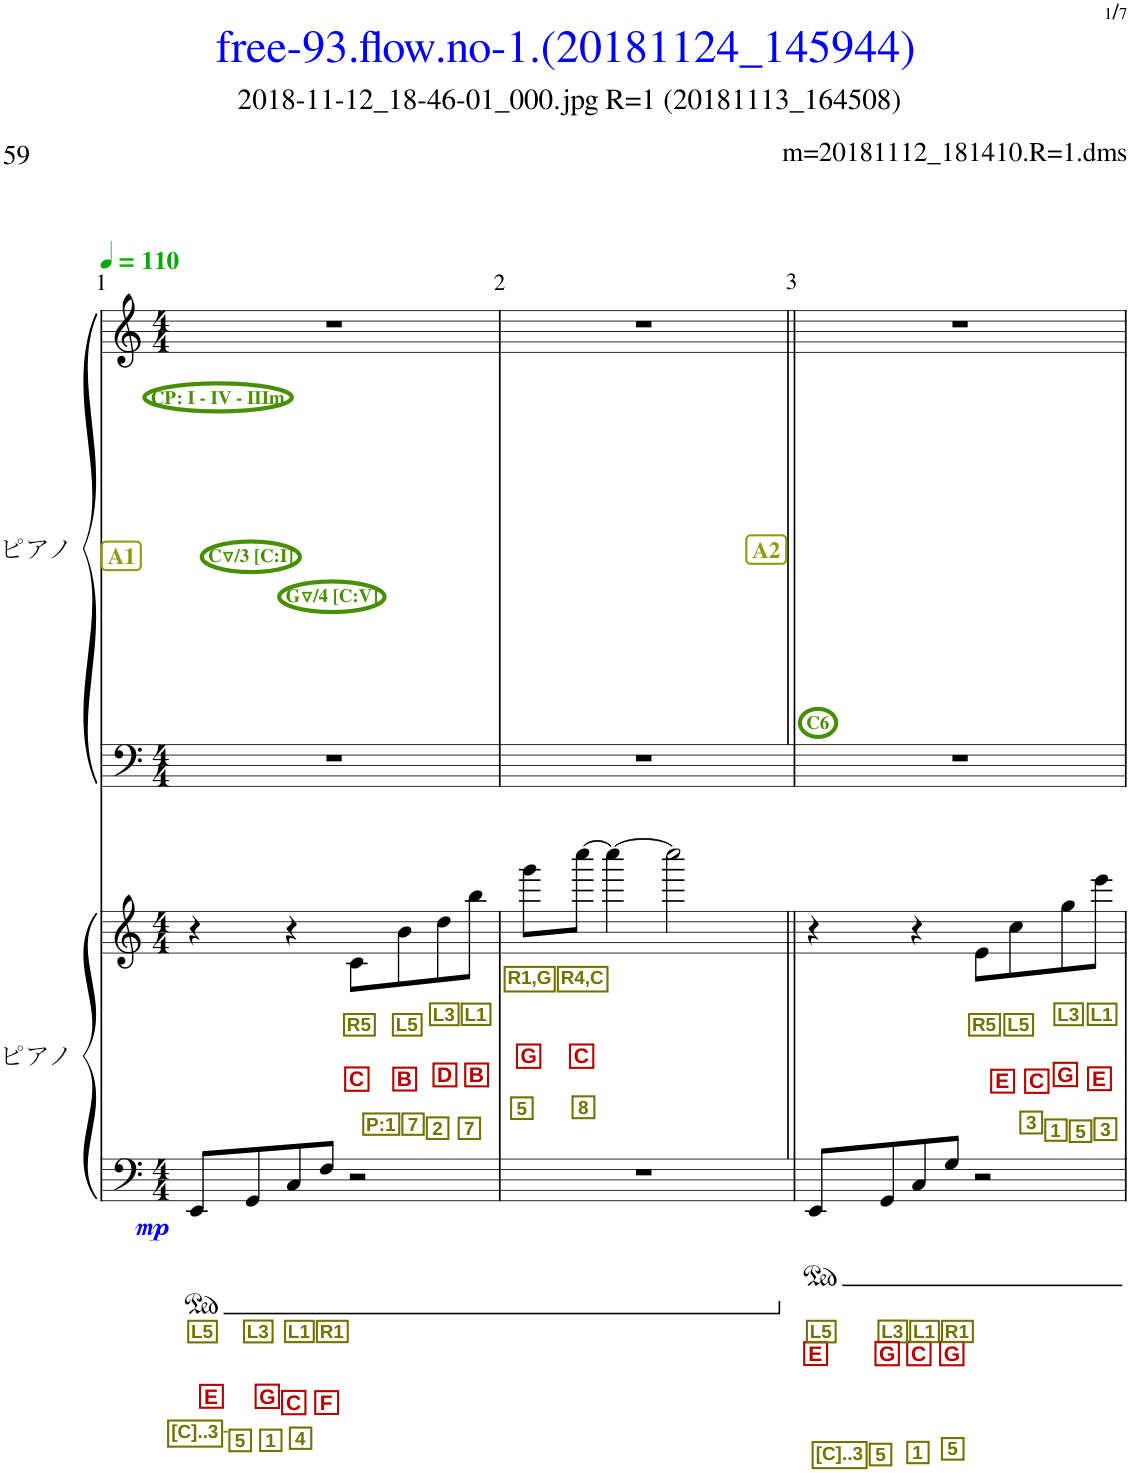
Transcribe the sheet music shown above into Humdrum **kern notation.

**kern	**text	**text	**text	**kern	**text	**text	**text	**dynam	**kern	**kern
*part2	*part2	*part2	*part2	*part2	*part2	*part2	*part2	*part2	*part1	*part1
*staff4	*staff4	*staff4	*staff4	*staff3	*staff3	*staff3	*staff3	*staff3/4	*staff2	*staff1
*I"ピアノ	*	*	*	*	*	*	*	*	*I"ピアノ	*
*clefF4	*	*	*	*clefG2	*	*	*	*	*clefF4	*clefG2
*k[]	*	*	*	*k[]	*	*	*	*	*k[]	*k[]
*M4/4	*	*	*	*M4/4	*	*	*	*	*M4/4	*M4/4
*MM110	*	*	*	*MM110	*	*	*	*	*MM110	*MM110
!!LO:REH:place=s1:b:B:cj:color=#91980E:fs=11:t=A1
=1	=1	=1	=1	=1	=1	=1	=1	=1	=1	=1
!	!	!	!	!	!	!	!	!	!	!LO:TX:b:B:color=#478E00:t=CP&colon; I - IV - IIIm
!	!	!	!	!	!	!	!	!	!	!LO:TX:b:B:color=#478E00:t=C▽/3 [C&colon;I]
!	!LO:LY:b:color=#727200	!LO:LY:b:color=#B30000	!LO:LY:b:color=#727200	!	!	!	!	!LO:DY:b=2	!	!
*	*	*	*	*	*	*	*	*	*	*^
8EE/L	L5	E	[C]..3-	4r	.	.	.	mp	1r	1r	2ryy
!	!LO:LY:b:color=#727200	!LO:LY:b:color=#B30000	!LO:LY:b:color=#727200	!	!	!	!	!	!	!	!
8GG/	L3	G	5	.	.	.	.	.	.	.	.
!	!LO:LY:b:color=#727200	!LO:LY:b:color=#B30000	!LO:LY:b:color=#727200	!	!	!	!	!	!	!	!
8C/	L1	C	1	4r	.	.	.	.	.	.	.
!	!LO:LY:b:color=#727200	!LO:LY:b:color=#B30000	!LO:LY:b:color=#727200	!	!	!	!	!	!	!	!
8F/J	R1	F	4	.	.	.	.	.	.	.	.
!	!	!	!	!	!	!	!	!	!	!	!LO:TX:b:B:color=#478E00:t=G▽/4 [C&colon;V]
!	!	!	!	!	!LO:LY:b:color=#727200	!LO:LY:b:color=#B30000	!LO:LY:b:color=#727200	!	!	!	!
2r	.	.	.	8c\L	R5	C	P:1	.	.	.	2ryy
!	!	!	!	!	!LO:LY:b:color=#727200	!LO:LY:b:color=#B30000	!LO:LY:b:color=#727200	!	!	!	!
.	.	.	.	8b\	L5	B	7	.	.	.	.
!	!	!	!	!	!LO:LY:b:color=#727200	!LO:LY:b:color=#B30000	!LO:LY:b:color=#727200	!	!	!	!
.	.	.	.	8dd\	L3	D	2	.	.	.	.
!	!	!	!	!	!LO:LY:b:color=#727200	!LO:LY:b:color=#B30000	!LO:LY:b:color=#727200	!	!	!	!
.	.	.	.	8bb\J	L1	B	7	.	.	.	.
=2	=2	=2	=2	=2	=2	=2	=2	=2	=2	=2	=2
!	!	!	!	!	!LO:LY:b:color=#727200	!LO:LY:b:color=#B30000	!LO:LY:b:color=#727200	!	!	!	!
*	*	*	*	*	*	*	*	*	*	*v	*v
1r	.	.	.	8ggg\L	R1,G	G	5	.	1r	1r
!	!	!	!	!	!LO:LY:b:color=#727200	!LO:LY:b:color=#B30000	!LO:LY:b:color=#727200	!	!	!
.	.	.	.	[8cccc\J	R4,C	C	8	.	.	.
.	.	.	.	4cccc\_	.	.	.	.	.	.
.	.	.	.	2cccc\]	.	.	.	.	.	.
!!LO:REH:place=s1:b:B:cj:color=#91980E:fs=11:t=A2
=3||	=3||	=3||	=3||	=3||	=3||	=3||	=3||	=3||	=3||	=3||
!	!	!	!	!	!	!	!	!	!	!LO:TX:b:B:color=#478E00:t=C6
!	!LO:LY:b:color=#727200	!LO:LY:b:color=#B30000	!LO:LY:b:color=#727200	!	!	!	!	!	!	!
8EE/L	L5	E	[C]..3	4r	.	.	.	.	1r	1r
!	!LO:LY:b:color=#727200	!LO:LY:b:color=#B30000	!LO:LY:b:color=#727200	!	!	!	!	!	!	!
8GG/	L3	G	5	.	.	.	.	.	.	.
!	!LO:LY:b:color=#727200	!LO:LY:b:color=#B30000	!LO:LY:b:color=#727200	!	!	!	!	!	!	!
8C/	L1	C	1	4r	.	.	.	.	.	.
!	!LO:LY:b:color=#727200	!LO:LY:b:color=#B30000	!LO:LY:b:color=#727200	!	!	!	!	!	!	!
8G/J	R1	G	5	.	.	.	.	.	.	.
!	!	!	!	!	!LO:LY:b:color=#727200	!LO:LY:b:color=#B30000	!LO:LY:b:color=#727200	!	!	!
2r	.	.	.	8e\L	R5	E	3	.	.	.
!	!	!	!	!	!LO:LY:b:color=#727200	!LO:LY:b:color=#B30000	!LO:LY:b:color=#727200	!	!	!
.	.	.	.	8cc\	L5	C	1	.	.	.
!	!	!	!	!	!LO:LY:b:color=#727200	!LO:LY:b:color=#B30000	!LO:LY:b:color=#727200	!	!	!
.	.	.	.	8gg\	L3	G	5	.	.	.
!	!	!	!	!	!LO:LY:b:color=#727200	!LO:LY:b:color=#B30000	!LO:LY:b:color=#727200	!	!	!
.	.	.	.	8eee\J	L1	E	3	.	.	.
=	=	=	=	=	=	=	=	=	=	=
*-	*-	*-	*-	*-	*-	*-	*-	*-	*-	*-
